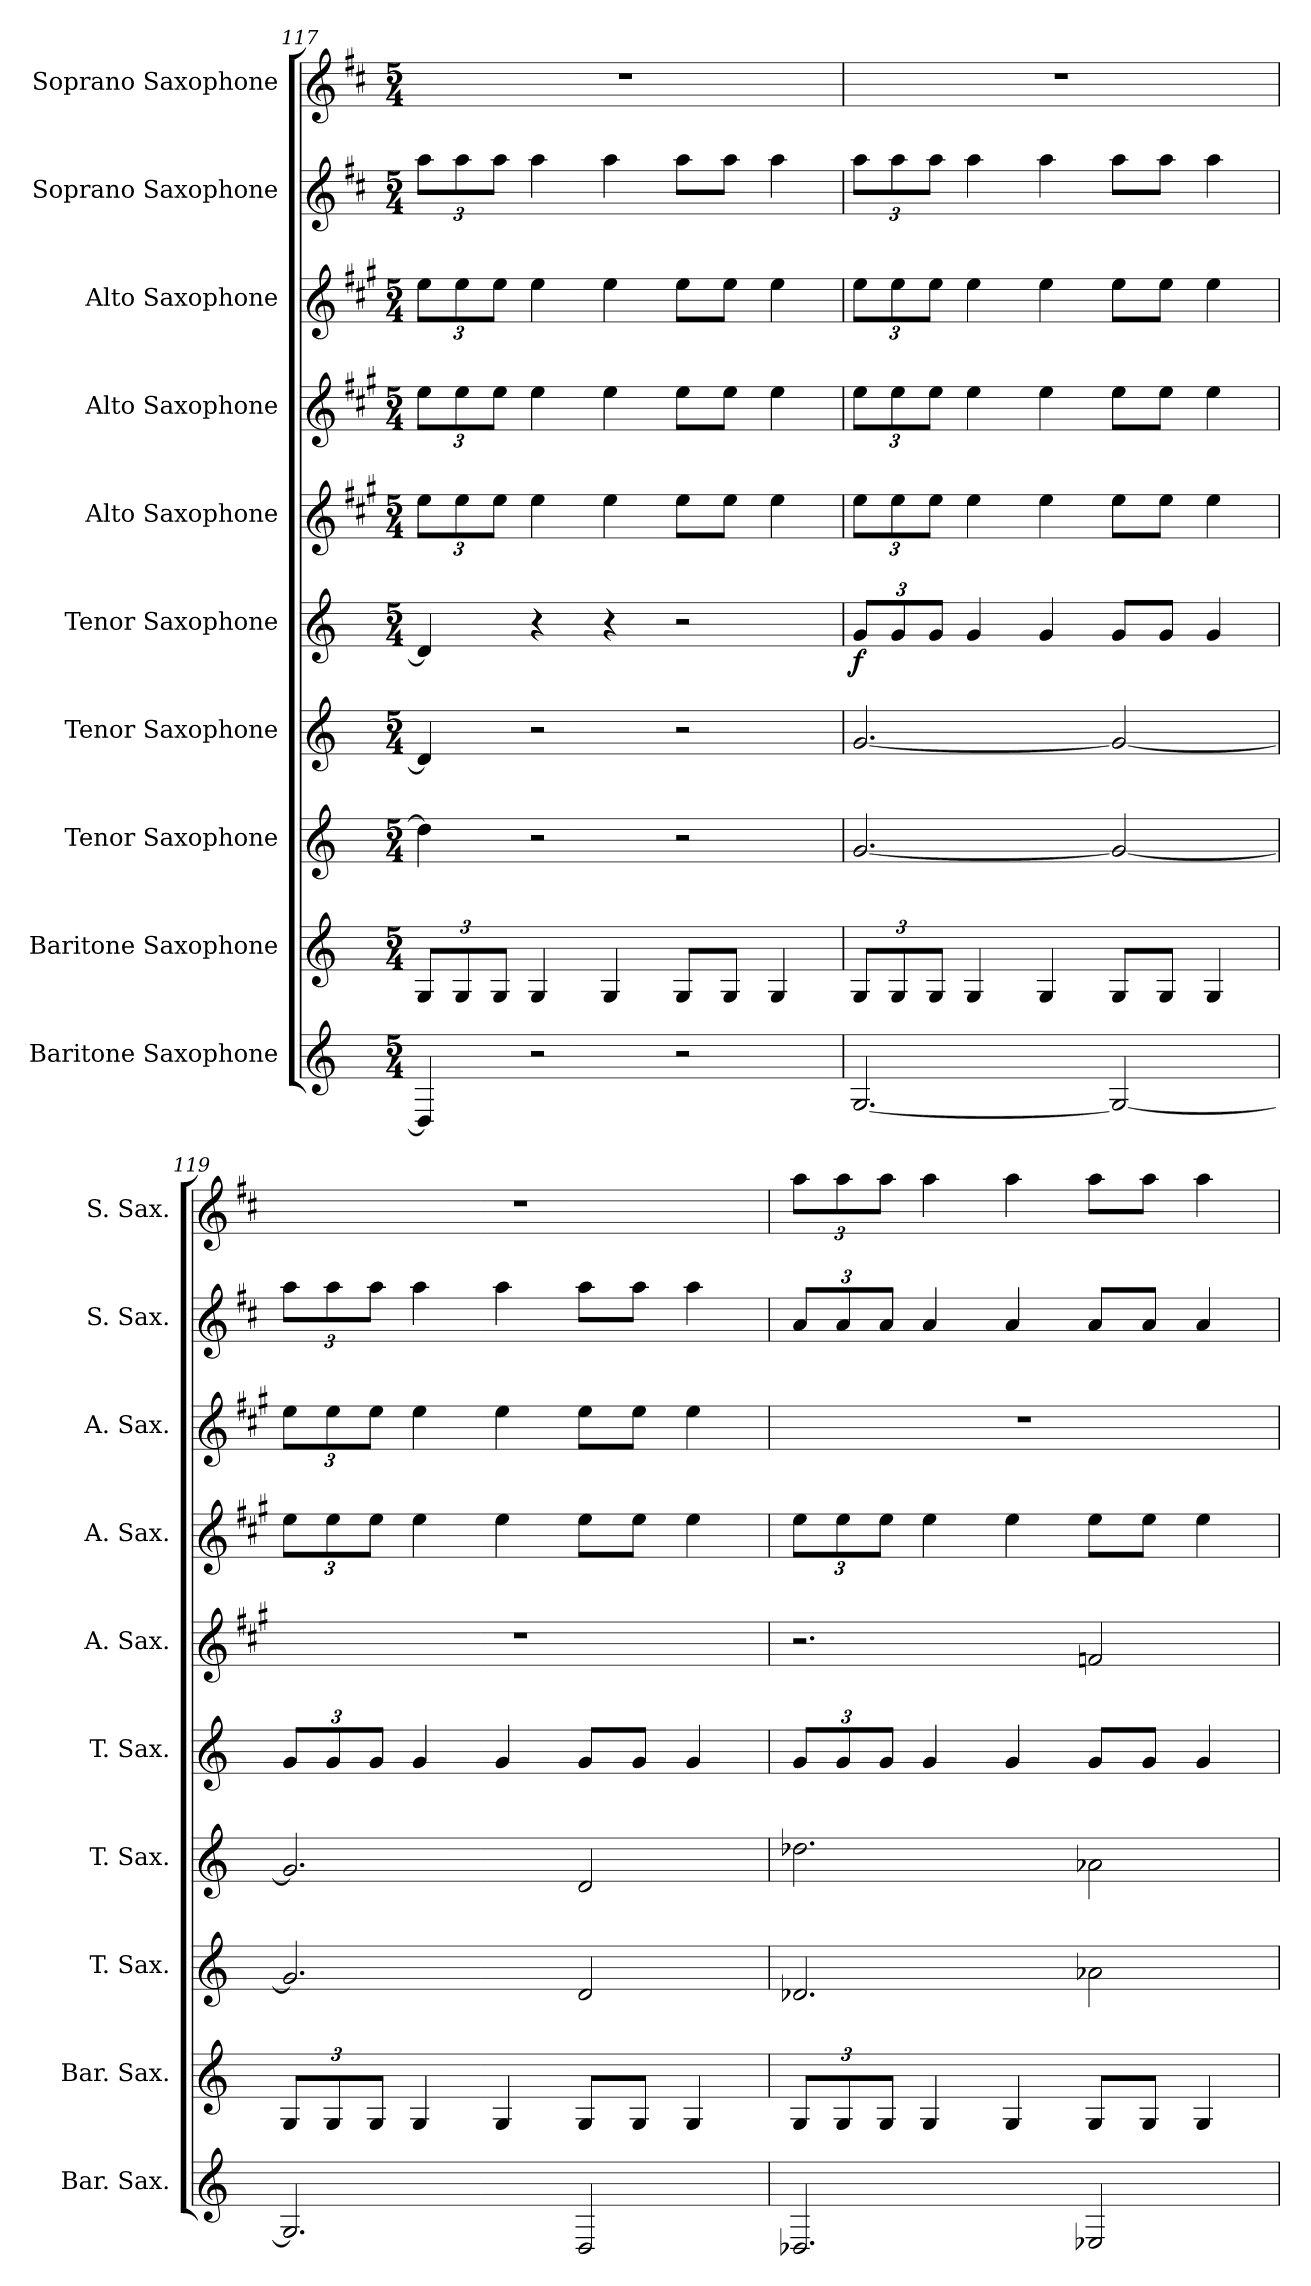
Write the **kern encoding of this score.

**kern	**kern	**kern	**kern	**kern	**dynam	**kern	**kern	**kern	**kern	**kern
*part10	*part9	*part8	*part7	*part6	*part6	*part5	*part4	*part3	*part2	*part1
*staff10	*staff9	*staff8	*staff7	*staff6	*staff6	*staff5	*staff4	*staff3	*staff2	*staff1
*I"Baritone Saxophone	*I"Baritone Saxophone	*I"Tenor Saxophone	*I"Tenor Saxophone	*I"Tenor Saxophone	*	*I"Alto Saxophone	*I"Alto Saxophone	*I"Alto Saxophone	*I"Soprano Saxophone	*I"Soprano Saxophone
*I'Bar. Sax.	*I'Bar. Sax.	*I'T. Sax.	*I'T. Sax.	*I'T. Sax.	*	*I'A. Sax.	*I'A. Sax.	*I'A. Sax.	*I'S. Sax.	*I'S. Sax.
*clefG2	*clefG2	*clefG2	*clefG2	*clefG2	*	*clefG2	*clefG2	*clefG2	*clefG2	*clefG2
*ITrd12c21	*ITrd12c21	*ITrd8c14	*ITrd8c14	*ITrd8c14	*	*ITrd5c9	*ITrd5c9	*ITrd5c9	*ITrd1c2	*ITrd1c2
*k[]	*k[]	*k[]	*k[]	*k[]	*	*k[]	*k[]	*k[]	*k[]	*k[]
*M5/4	*M5/4	*M5/4	*M5/4	*M5/4	*	*M5/4	*M5/4	*M5/4	*M5/4	*M5/4
*	*Xbrackettup	*	*	*	*	*Xbrackettup	*Xbrackettup	*Xbrackettup	*Xbrackettup	*
=117	=117	=117	=117	=117	=117	=117	=117	=117	=117	=117
4DD-/]	12GG/L	4d-\]	4D-/]	4D-/]	.	12g\L	12g\L	12g\L	12gg\L	4%5r
.	12GG/	.	.	.	.	12g\	12g\	12g\	12gg\	.
.	12GG/J	.	.	.	.	12g\J	12g\J	12g\J	12gg\J	.
2r	4GG/	2r	2r	4r	.	4g\	4g\	4g\	4gg\	.
.	4GG/	.	.	4r	.	4g\	4g\	4g\	4gg\	.
2r	8GG/L	2r	2r	2r	.	8g\L	8g\L	8g\L	8gg\L	.
.	8GG/J	.	.	.	.	8g\J	8g\J	8g\J	8gg\J	.
.	4GG/	.	.	.	.	4g\	4g\	4g\	4gg\	.
!!LO:PB:g=z
=118	=118	=118	=118	=118	=118	=118	=118	=118	=118	=118
*	*	*	*	*Xbrackettup	*	*	*	*	*	*
!	!	!	!	!	!LO:DY:b	!	!	!	!	!
[2.GG/	12GG/L	[2.G/	[2.G/	12G/L	f	12g\L	12g\L	12g\L	12gg\L	4%5r
.	12GG/	.	.	12G/	.	12g\	12g\	12g\	12gg\	.
.	12GG/J	.	.	12G/J	.	12g\J	12g\J	12g\J	12gg\J	.
.	4GG/	.	.	4G/	.	4g\	4g\	4g\	4gg\	.
.	4GG/	.	.	4G/	.	4g\	4g\	4g\	4gg\	.
2GG/_	8GG/L	2G/_	2G/_	8G/L	.	8g\L	8g\L	8g\L	8gg\L	.
.	8GG/J	.	.	8G/J	.	8g\J	8g\J	8g\J	8gg\J	.
.	4GG/	.	.	4G/	.	4g\	4g\	4g\	4gg\	.
=119	=119	=119	=119	=119	=119	=119	=119	=119	=119	=119
2.GG/]	12GG/L	2.G/]	2.G/]	12G/L	.	4%5r	12g\L	12g\L	12gg\L	4%5r
.	12GG/	.	.	12G/	.	.	12g\	12g\	12gg\	.
.	12GG/J	.	.	12G/J	.	.	12g\J	12g\J	12gg\J	.
.	4GG/	.	.	4G/	.	.	4g\	4g\	4gg\	.
.	4GG/	.	.	4G/	.	.	4g\	4g\	4gg\	.
2DD/	8GG/L	2D/	2D/	8G/L	.	.	8g\L	8g\L	8gg\L	.
.	8GG/J	.	.	8G/J	.	.	8g\J	8g\J	8gg\J	.
.	4GG/	.	.	4G/	.	.	4g\	4g\	4gg\	.
=120	=120	=120	=120	=120	=120	=120	=120	=120	=120	=120
*	*	*	*	*	*	*	*	*	*	*Xbrackettup
2.DD-X/	12GG/L	2.D-X/	2.d-X\	12G/L	.	2.r	12g\L	4%5r	12g/L	12gg\L
.	12GG/	.	.	12G/	.	.	12g\	.	12g/	12gg\
.	12GG/J	.	.	12G/J	.	.	12g\J	.	12g/J	12gg\J
.	4GG/	.	.	4G/	.	.	4g\	.	4g/	4gg\
.	4GG/	.	.	4G/	.	.	4g\	.	4g/	4gg\
2EE-X/	8GG/L	2A-X\	2A-X\	8G/L	.	2A-X/	8g\L	.	8g/L	8gg\L
.	8GG/J	.	.	8G/J	.	.	8g\J	.	8g/J	8gg\J
.	4GG/	.	.	4G/	.	.	4g\	.	4g/	4gg\
=	=	=	=	=	=	=	=	=	=	=
*-	*-	*-	*-	*-	*-	*-	*-	*-	*-	*-
